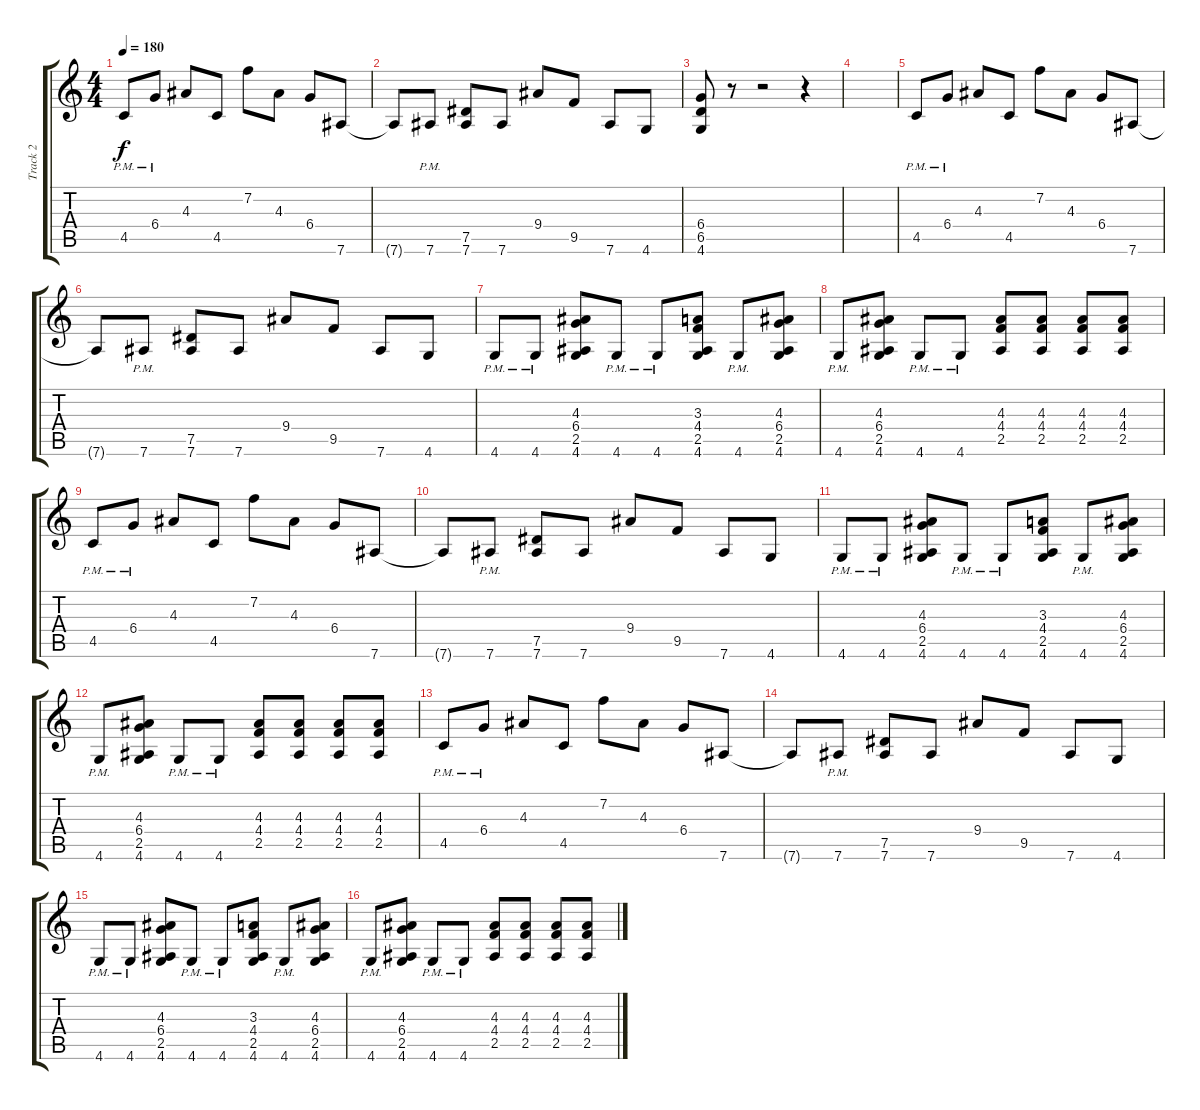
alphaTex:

\track ("Track 2" "Track 2") {instrument distortionguitar}
\staff {score tabs}
\tuning (Eb4 Bb3 Gb3 Db3 Ab2 Eb2) {hide}
\ts (4 4)
\tempo 180
\clef g2
\ks c
4.5{pm}.8{dy f} 6.4{pm}.8 4.3.8 4.5.8 7.2.8 4.3.8 6.4.8 7.6.8 |
7.6{t}.8 7.6{pm}.8 (7.5 7.6).8 7.6.8 9.4.8 9.5.8 7.6.8 4.6.8 |
(6.4 6.5 4.6).8 r.8 r.2 r.4 |
|
4.5{pm}.8 6.4{pm}.8 4.3.8 4.5.8 7.2.8 4.3.8 6.4.8 7.6.8 |
7.6{t}.8 7.6{pm}.8 (7.5 7.6).8 7.6.8 9.4.8 9.5.8 7.6.8 4.6.8 |
4.6{pm}.8 4.6{pm}.8 (4.3 6.4 2.5 4.6).8 4.6{pm}.8 4.6{pm}.8 (3.3 4.4 2.5 4.6).8 4.6{pm}.8 (4.3 6.4 2.5 4.6).8 |
4.6{pm}.8 (4.3 6.4 2.5 4.6).8 4.6{pm}.8 4.6{pm}.8 (4.3 4.4 2.5).8 (4.3 4.4 2.5).8 (4.3 4.4 2.5).8 (4.3 4.4 2.5).8 |
4.5{pm}.8 6.4{pm}.8 4.3.8 4.5.8 7.2.8 4.3.8 6.4.8 7.6.8 |
7.6{t}.8 7.6{pm}.8 (7.5 7.6).8 7.6.8 9.4.8 9.5.8 7.6.8 4.6.8 |
4.6{pm}.8 4.6{pm}.8 (4.3 6.4 2.5 4.6).8 4.6{pm}.8 4.6{pm}.8 (3.3 4.4 2.5 4.6).8 4.6{pm}.8 (4.3 6.4 2.5 4.6).8 |
4.6{pm}.8 (4.3 6.4 2.5 4.6).8 4.6{pm}.8 4.6{pm}.8 (4.3 4.4 2.5).8 (4.3 4.4 2.5).8 (4.3 4.4 2.5).8 (4.3 4.4 2.5).8 |
4.5{pm}.8 6.4{pm}.8 4.3.8 4.5.8 7.2.8 4.3.8 6.4.8 7.6.8 |
7.6{t}.8 7.6{pm}.8 (7.5 7.6).8 7.6.8 9.4.8 9.5.8 7.6.8 4.6.8 |
4.6{pm}.8 4.6{pm}.8 (4.3 6.4 2.5 4.6).8 4.6{pm}.8 4.6{pm}.8 (3.3 4.4 2.5 4.6).8 4.6{pm}.8 (4.3 6.4 2.5 4.6).8 |
4.6{pm}.8 (4.3 6.4 2.5 4.6).8 4.6{pm}.8 4.6{pm}.8 (4.3 4.4 2.5).8 (4.3 4.4 2.5).8 (4.3 4.4 2.5).8 (4.3 4.4 2.5).8
